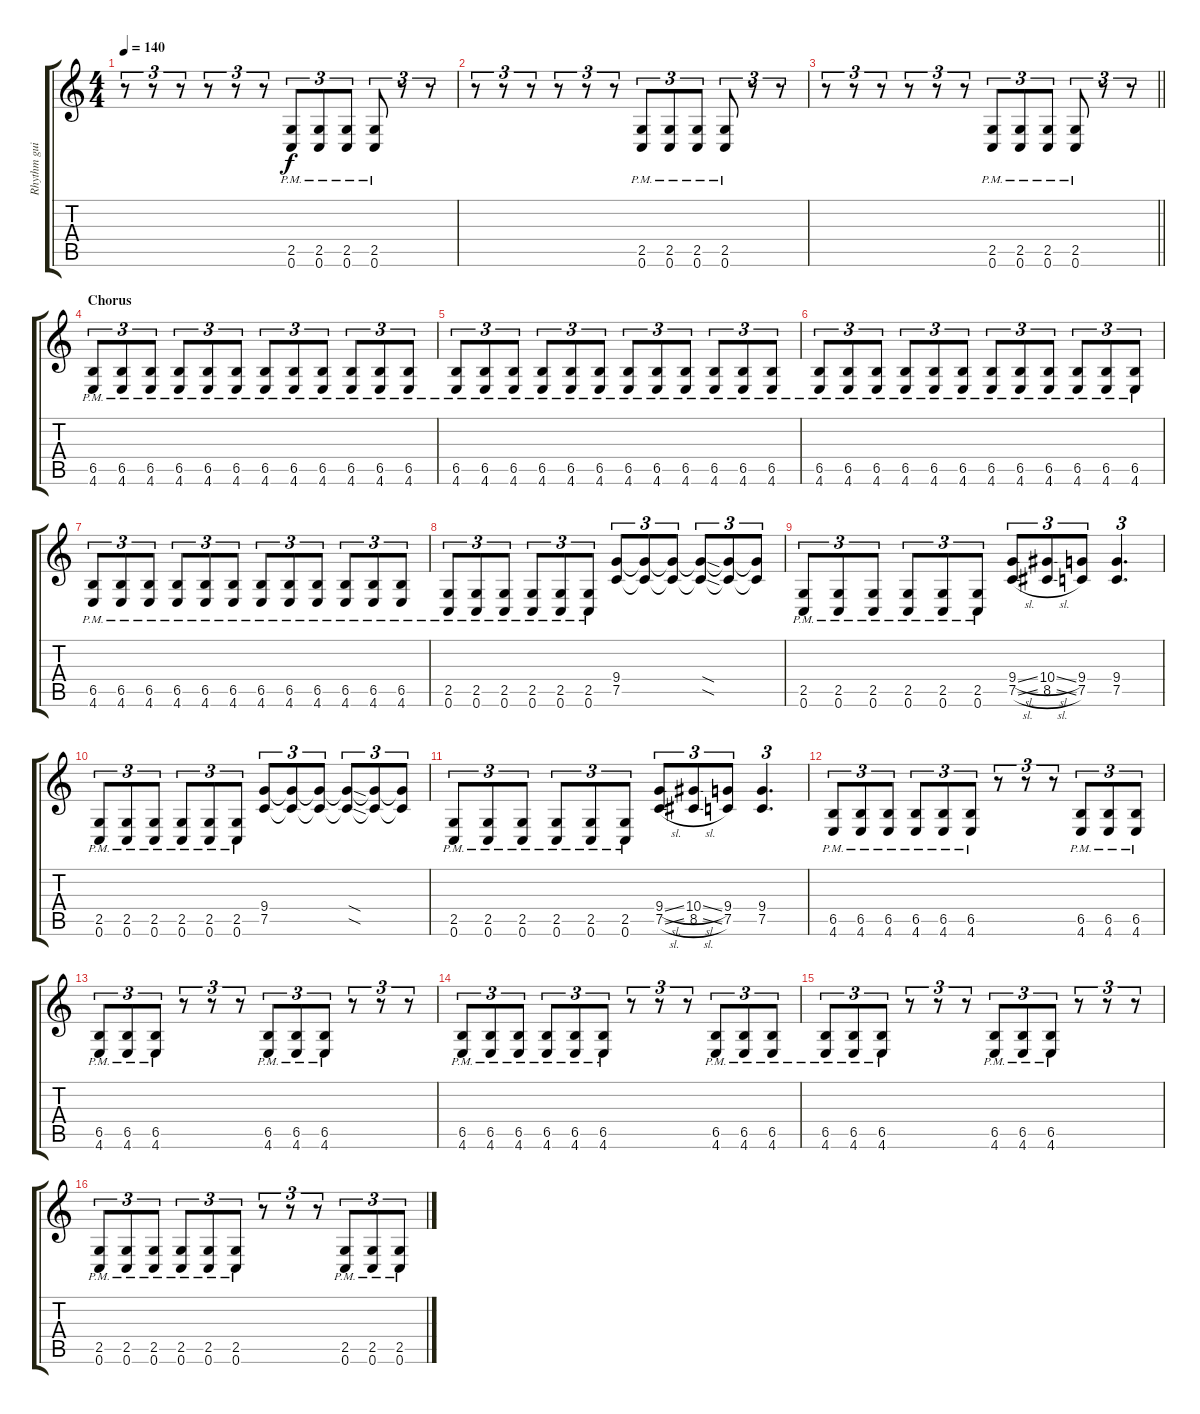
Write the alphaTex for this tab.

\track ("Rhythm guitar 2" "Rhythm gui") {instrument distortionguitar}
\staff {score tabs}
\tuning (C4 G3 Eb3 Bb2 F2 C2) {hide}
\ts (4 4)
\tempo 140
\clef g2
\ks c
r.8{tu (3 2) dy f} r.8{tu (3 2)} r.8{tu (3 2)} r.8{tu (3 2)} r.8{tu (3 2)} r.8{tu (3 2)} (2.5{pm} 0.6{pm}).8{tu (3 2)} (2.5{pm} 0.6{pm}).8{tu (3 2)} (2.5{pm} 0.6{pm}).8{tu (3 2)} (2.5{pm} 0.6{pm}).8{tu (3 2)} r.8{tu (3 2)} r.8{tu (3 2)} |
r.8{tu (3 2)} r.8{tu (3 2)} r.8{tu (3 2)} r.8{tu (3 2)} r.8{tu (3 2)} r.8{tu (3 2)} (2.5{pm} 0.6{pm}).8{tu (3 2)} (2.5{pm} 0.6{pm}).8{tu (3 2)} (2.5{pm} 0.6{pm}).8{tu (3 2)} (2.5{pm} 0.6{pm}).8{tu (3 2)} r.8{tu (3 2)} r.8{tu (3 2)} |
\barLineRight lightlight
r.8{tu (3 2)} r.8{tu (3 2)} r.8{tu (3 2)} r.8{tu (3 2)} r.8{tu (3 2)} r.8{tu (3 2)} (2.5{pm} 0.6{pm}).8{tu (3 2)} (2.5{pm} 0.6{pm}).8{tu (3 2)} (2.5{pm} 0.6{pm}).8{tu (3 2)} (2.5{pm} 0.6{pm}).8{tu (3 2)} r.8{tu (3 2)} r.8{tu (3 2)} |
\section ("" "Chorus")
(6.5{pm} 4.6{pm}).8{tu (3 2)} (6.5{pm} 4.6{pm}).8{tu (3 2)} (6.5{pm} 4.6{pm}).8{tu (3 2)} (6.5{pm} 4.6{pm}).8{tu (3 2)} (6.5{pm} 4.6{pm}).8{tu (3 2)} (6.5{pm} 4.6{pm}).8{tu (3 2)} (6.5{pm} 4.6{pm}).8{tu (3 2)} (6.5{pm} 4.6{pm}).8{tu (3 2)} (6.5{pm} 4.6{pm}).8{tu (3 2)} (6.5{pm} 4.6{pm}).8{tu (3 2)} (6.5{pm} 4.6{pm}).8{tu (3 2)} (6.5{pm} 4.6{pm}).8{tu (3 2)} |
(6.5{pm} 4.6{pm}).8{tu (3 2)} (6.5{pm} 4.6{pm}).8{tu (3 2)} (6.5{pm} 4.6{pm}).8{tu (3 2)} (6.5{pm} 4.6{pm}).8{tu (3 2)} (6.5{pm} 4.6{pm}).8{tu (3 2)} (6.5{pm} 4.6{pm}).8{tu (3 2)} (6.5{pm} 4.6{pm}).8{tu (3 2)} (6.5{pm} 4.6{pm}).8{tu (3 2)} (6.5{pm} 4.6{pm}).8{tu (3 2)} (6.5{pm} 4.6{pm}).8{tu (3 2)} (6.5{pm} 4.6{pm}).8{tu (3 2)} (6.5{pm} 4.6{pm}).8{tu (3 2)} |
(6.5{pm} 4.6{pm}).8{tu (3 2)} (6.5{pm} 4.6{pm}).8{tu (3 2)} (6.5{pm} 4.6{pm}).8{tu (3 2)} (6.5{pm} 4.6{pm}).8{tu (3 2)} (6.5{pm} 4.6{pm}).8{tu (3 2)} (6.5{pm} 4.6{pm}).8{tu (3 2)} (6.5{pm} 4.6{pm}).8{tu (3 2)} (6.5{pm} 4.6{pm}).8{tu (3 2)} (6.5{pm} 4.6{pm}).8{tu (3 2)} (6.5{pm} 4.6{pm}).8{tu (3 2)} (6.5{pm} 4.6{pm}).8{tu (3 2)} (6.5{pm} 4.6{pm}).8{tu (3 2)} |
(6.5{pm} 4.6{pm}).8{tu (3 2)} (6.5{pm} 4.6{pm}).8{tu (3 2)} (6.5{pm} 4.6{pm}).8{tu (3 2)} (6.5{pm} 4.6{pm}).8{tu (3 2)} (6.5{pm} 4.6{pm}).8{tu (3 2)} (6.5{pm} 4.6{pm}).8{tu (3 2)} (6.5{pm} 4.6{pm}).8{tu (3 2)} (6.5{pm} 4.6{pm}).8{tu (3 2)} (6.5{pm} 4.6{pm}).8{tu (3 2)} (6.5{pm} 4.6{pm}).8{tu (3 2)} (6.5{pm} 4.6{pm}).8{tu (3 2)} (6.5{pm} 4.6{pm}).8{tu (3 2)} |
(2.5{pm} 0.6{pm}).8{tu (3 2)} (2.5{pm} 0.6{pm}).8{tu (3 2)} (2.5{pm} 0.6{pm}).8{tu (3 2)} (2.5{pm} 0.6{pm}).8{tu (3 2)} (2.5{pm} 0.6{pm}).8{tu (3 2)} (2.5{pm} 0.6{pm}).8{tu (3 2)} (9.4 7.5).8{tu (3 2)} (9.4{t} 7.5{t}).8{tu (3 2)} (9.4{t} 7.5{t}).8{tu (3 2)} (9.4{sod t} 7.5{sod t}).8{tu (3 2)} (9.4{t} 7.5{t}).8{tu (3 2)} (9.4{t} 7.5{t}).8{tu (3 2)} |
(2.5{pm} 0.6{pm}).8{tu (3 2)} (2.5{pm} 0.6{pm}).8{tu (3 2)} (2.5{pm} 0.6{pm}).8{tu (3 2)} (2.5{pm} 0.6{pm}).8{tu (3 2)} (2.5{pm} 0.6{pm}).8{tu (3 2)} (2.5{pm} 0.6{pm}).8{tu (3 2)} (9.4{sl} 7.5{sl}).8{tu (3 2)} (10.4{sl} 8.5{sl}).8{tu (3 2)} (9.4 7.5).8{tu (3 2)} (9.4 7.5).4{d tu (3 2)} |
(2.5{pm} 0.6{pm}).8{tu (3 2)} (2.5{pm} 0.6{pm}).8{tu (3 2)} (2.5{pm} 0.6{pm}).8{tu (3 2)} (2.5{pm} 0.6{pm}).8{tu (3 2)} (2.5{pm} 0.6{pm}).8{tu (3 2)} (2.5{pm} 0.6{pm}).8{tu (3 2)} (9.4 7.5).8{tu (3 2)} (9.4{t} 7.5{t}).8{tu (3 2)} (9.4{t} 7.5{t}).8{tu (3 2)} (9.4{sod t} 7.5{sod t}).8{tu (3 2)} (9.4{t} 7.5{t}).8{tu (3 2)} (9.4{t} 7.5{t}).8{tu (3 2)} |
(2.5{pm} 0.6{pm}).8{tu (3 2)} (2.5{pm} 0.6{pm}).8{tu (3 2)} (2.5{pm} 0.6{pm}).8{tu (3 2)} (2.5{pm} 0.6{pm}).8{tu (3 2)} (2.5{pm} 0.6{pm}).8{tu (3 2)} (2.5{pm} 0.6{pm}).8{tu (3 2)} (9.4{sl} 7.5{sl}).8{tu (3 2)} (10.4{sl} 8.5{sl}).8{tu (3 2)} (9.4 7.5).8{tu (3 2)} (9.4 7.5).4{d tu (3 2)} |
(6.5{pm} 4.6{pm}).8{tu (3 2)} (6.5{pm} 4.6{pm}).8{tu (3 2)} (6.5{pm} 4.6{pm}).8{tu (3 2)} (6.5{pm} 4.6{pm}).8{tu (3 2)} (6.5{pm} 4.6{pm}).8{tu (3 2)} (6.5{pm} 4.6{pm}).8{tu (3 2)} r.8{tu (3 2)} r.8{tu (3 2)} r.8{tu (3 2)} (6.5{pm} 4.6{pm}).8{tu (3 2)} (6.5{pm} 4.6{pm}).8{tu (3 2)} (6.5{pm} 4.6{pm}).8{tu (3 2)} |
(6.5{pm} 4.6{pm}).8{tu (3 2)} (6.5{pm} 4.6{pm}).8{tu (3 2)} (6.5{pm} 4.6{pm}).8{tu (3 2)} r.8{tu (3 2)} r.8{tu (3 2)} r.8{tu (3 2)} (6.5{pm} 4.6{pm}).8{tu (3 2)} (6.5{pm} 4.6{pm}).8{tu (3 2)} (6.5{pm} 4.6{pm}).8{tu (3 2)} r.8{tu (3 2)} r.8{tu (3 2)} r.8{tu (3 2)} |
(6.5{pm} 4.6{pm}).8{tu (3 2)} (6.5{pm} 4.6{pm}).8{tu (3 2)} (6.5{pm} 4.6{pm}).8{tu (3 2)} (6.5{pm} 4.6{pm}).8{tu (3 2)} (6.5{pm} 4.6{pm}).8{tu (3 2)} (6.5{pm} 4.6{pm}).8{tu (3 2)} r.8{tu (3 2)} r.8{tu (3 2)} r.8{tu (3 2)} (6.5{pm} 4.6{pm}).8{tu (3 2)} (6.5{pm} 4.6{pm}).8{tu (3 2)} (6.5{pm} 4.6{pm}).8{tu (3 2)} |
(6.5{pm} 4.6{pm}).8{tu (3 2)} (6.5{pm} 4.6{pm}).8{tu (3 2)} (6.5{pm} 4.6{pm}).8{tu (3 2)} r.8{tu (3 2)} r.8{tu (3 2)} r.8{tu (3 2)} (6.5{pm} 4.6{pm}).8{tu (3 2)} (6.5{pm} 4.6{pm}).8{tu (3 2)} (6.5{pm} 4.6{pm}).8{tu (3 2)} r.8{tu (3 2)} r.8{tu (3 2)} r.8{tu (3 2)} |
(2.5{pm} 0.6{pm}).8{tu (3 2)} (2.5{pm} 0.6{pm}).8{tu (3 2)} (2.5{pm} 0.6{pm}).8{tu (3 2)} (2.5{pm} 0.6{pm}).8{tu (3 2)} (2.5{pm} 0.6{pm}).8{tu (3 2)} (2.5{pm} 0.6{pm}).8{tu (3 2)} r.8{tu (3 2)} r.8{tu (3 2)} r.8{tu (3 2)} (2.5{pm} 0.6{pm}).8{tu (3 2)} (2.5{pm} 0.6{pm}).8{tu (3 2)} (2.5{pm} 0.6{pm}).8{tu (3 2)}
